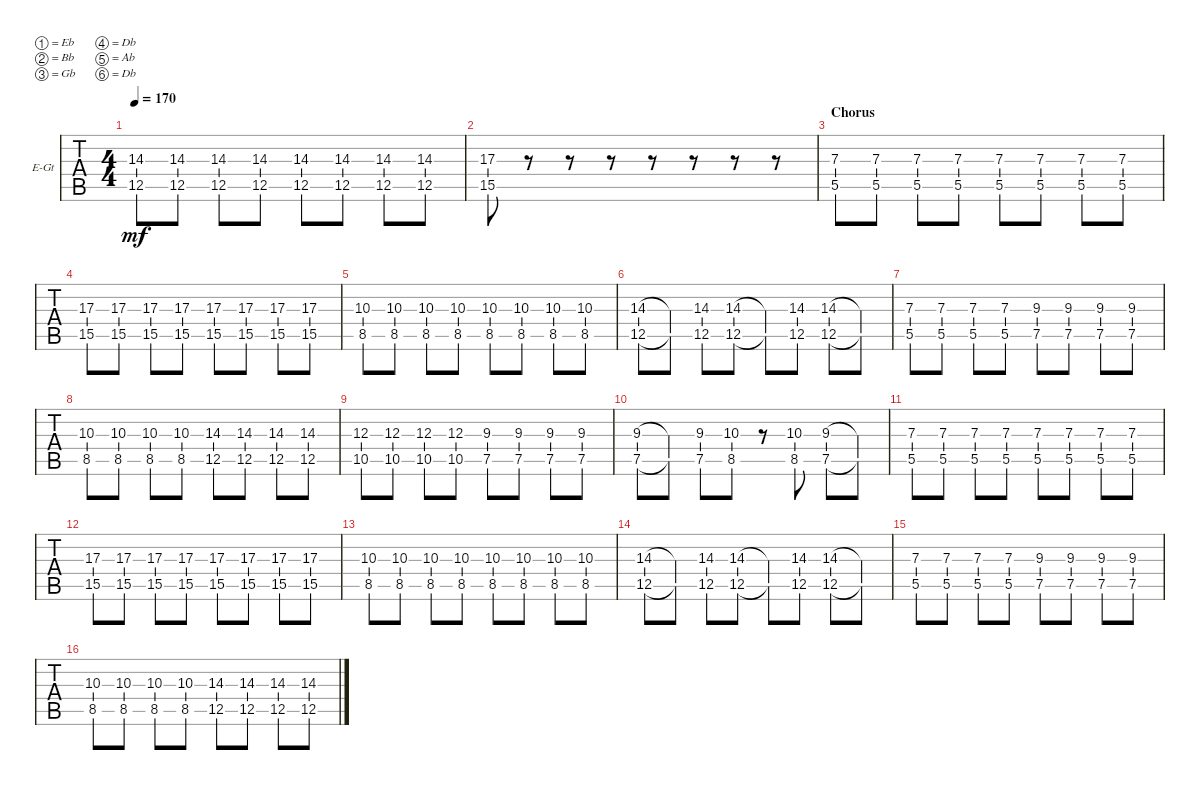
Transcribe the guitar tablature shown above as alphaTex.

\defaultSystemsLayout 4
\bracketExtendMode groupsimilarinstruments
\firstSystemTrackNameOrientation horizontal
\otherSystemsTrackNameOrientation horizontal
\track ("Guitar 1" "E-Gt") {instrument distortionguitar}
\staff {tabs}
\tuning (Eb4 Bb3 Gb3 Db3 Ab2 Db2)
\ts (4 4)
\tempo 170
\clef g2
\ks c
(12.5 14.3).8{dy mf} (12.5 14.3).8 (12.5 14.3).8 (12.5 14.3).8 (12.5 14.3).8 (12.5 14.3).8 (12.5 14.3).8 (12.5 14.3).8 |
(15.5 17.3).8 r.8 r.8 r.8 r.8 r.8 r.8 r.8 |
\section ("" "Chorus")
(5.5 7.3).8 (5.5 7.3).8 (5.5 7.3).8 (5.5 7.3).8 (5.5 7.3).8 (5.5 7.3).8 (5.5 7.3).8 (5.5 7.3).8 |
(15.5 17.3).8 (15.5 17.3).8 (15.5 17.3).8 (15.5 17.3).8 (15.5 17.3).8 (15.5 17.3).8 (15.5 17.3).8 (15.5 17.3).8 |
(8.5 10.3).8 (8.5 10.3).8 (8.5 10.3).8 (8.5 10.3).8 (8.5 10.3).8 (8.5 10.3).8 (8.5 10.3).8 (8.5 10.3).8 |
(12.5 14.3).8 (12.5{t} 14.3{t}).8 (12.5 14.3).8 (12.5 14.3).8 (12.5{t} 14.3{t}).8 (12.5 14.3).8 (12.5 14.3).8 (12.5{t} 14.3{t}).8 |
(5.5 7.3).8 (5.5 7.3).8 (5.5 7.3).8 (5.5 7.3).8 (7.5 9.3).8 (7.5 9.3).8 (7.5 9.3).8 (7.5 9.3).8 |
(8.5 10.3).8 (8.5 10.3).8 (8.5 10.3).8 (8.5 10.3).8 (12.5 14.3).8 (12.5 14.3).8 (12.5 14.3).8 (12.5 14.3).8 |
(10.5 12.3).8 (10.5 12.3).8 (10.5 12.3).8 (10.5 12.3).8 (7.5 9.3).8 (7.5 9.3).8 (7.5 9.3).8 (7.5 9.3).8 |
(7.5 9.3).8 (7.5{t} 9.3{t}).8 (7.5 9.3).8 (8.5 10.3).8 r.8 (8.5 10.3).8 (7.5 9.3).8 (7.5{t} 9.3{t}).8 |
(5.5 7.3).8 (5.5 7.3).8 (5.5 7.3).8 (5.5 7.3).8 (5.5 7.3).8 (5.5 7.3).8 (5.5 7.3).8 (5.5 7.3).8 |
(15.5 17.3).8 (15.5 17.3).8 (15.5 17.3).8 (15.5 17.3).8 (15.5 17.3).8 (15.5 17.3).8 (15.5 17.3).8 (15.5 17.3).8 |
(8.5 10.3).8 (8.5 10.3).8 (8.5 10.3).8 (8.5 10.3).8 (8.5 10.3).8 (8.5 10.3).8 (8.5 10.3).8 (8.5 10.3).8 |
(12.5 14.3).8 (12.5{t} 14.3{t}).8 (12.5 14.3).8 (12.5 14.3).8 (12.5{t} 14.3{t}).8 (12.5 14.3).8 (12.5 14.3).8 (12.5{t} 14.3{t}).8 |
(5.5 7.3).8 (5.5 7.3).8 (5.5 7.3).8 (5.5 7.3).8 (7.5 9.3).8 (7.5 9.3).8 (7.5 9.3).8 (7.5 9.3).8 |
(8.5 10.3).8 (8.5 10.3).8 (8.5 10.3).8 (8.5 10.3).8 (12.5 14.3).8 (12.5 14.3).8 (12.5 14.3).8 (12.5 14.3).8
